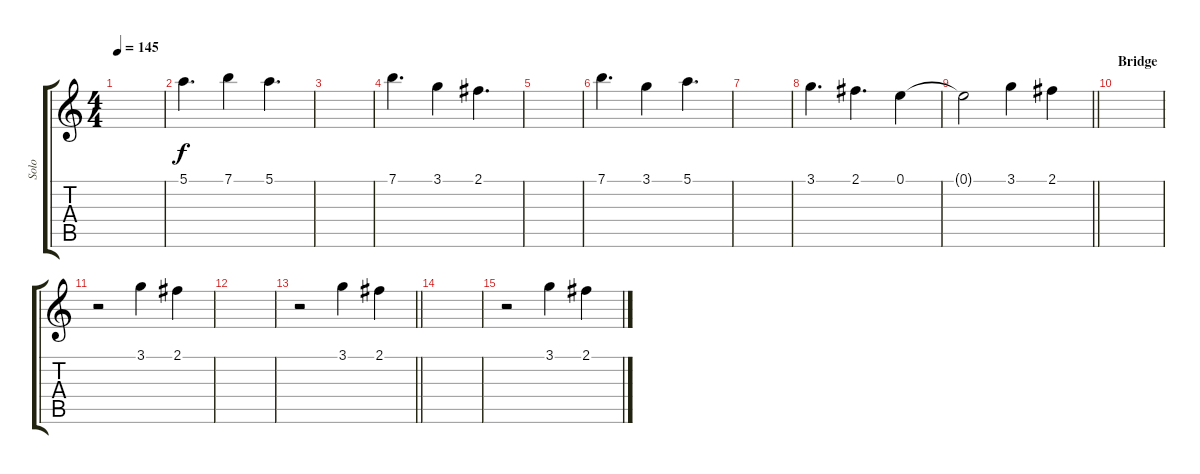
\track ("Solo" "Solo") {instrument electricguitarjazz}
\staff {score tabs}
\tuning (E4 B3 G3 D3 A2 E2) {hide}
\ts (4 4)
\tempo 145
\clef g2
\ks c
|
5.1.4{d} 7.1.4 5.1.4{d} |
|
7.1.4{d} 3.1.4 2.1.4{d} |
|
7.1.4{d} 3.1.4 5.1.4{d} |
|
3.1.4{d} 2.1.4{d} 0.1.4 |
\barLineRight lightlight
0.1{t}.2 3.1.4 2.1.4 |
\section ("" "Bridge")
|
r.2 3.1.4 2.1.4 |
|
\barLineRight lightlight
r.2 3.1.4 2.1.4 |
|
r.2 3.1.4 2.1.4
